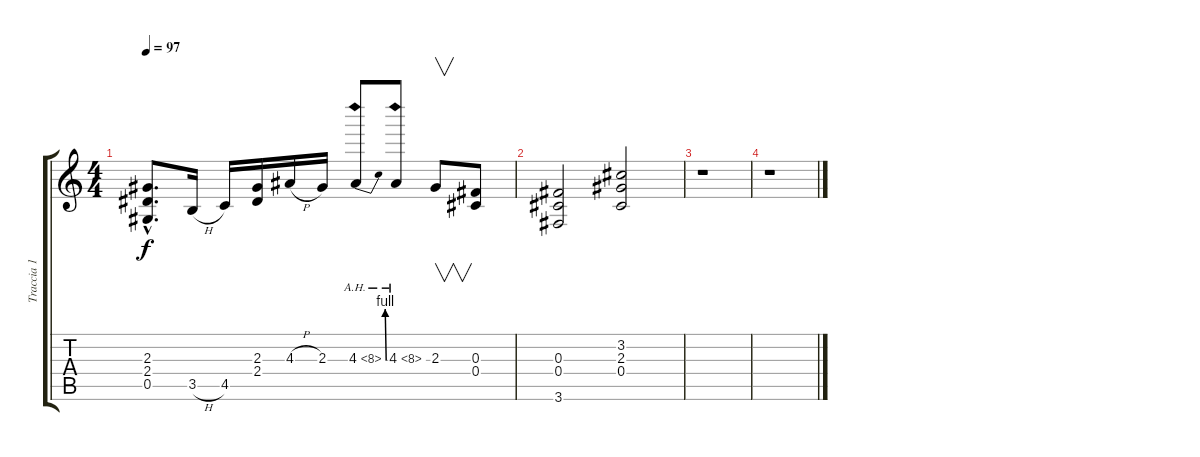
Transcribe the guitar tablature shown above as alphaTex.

\track ("Traccia 1" "Traccia 1") {instrument overdrivenguitar}
\staff {score tabs}
\tuning (Eb4 Bb3 Gb3 Db3 Ab2 Eb2) {hide}
\ts (4 4)
\tempo 97
\clef g2
\ks c
(2.3{hac} 2.4{hac} 0.5{hac}).8{d dy f} 3.5{h}.16 4.5.16 (2.3 2.4).16 4.3{h}.16 2.3.16 4.3{be (bend 0 0 60 4) ah 4}.8 4.3{ah 4}.8 2.3.8{v} (0.3 0.4).8 |
(0.3 0.4 3.6).2 (3.2 2.3 0.4).2 |
r.1 |
r.1
